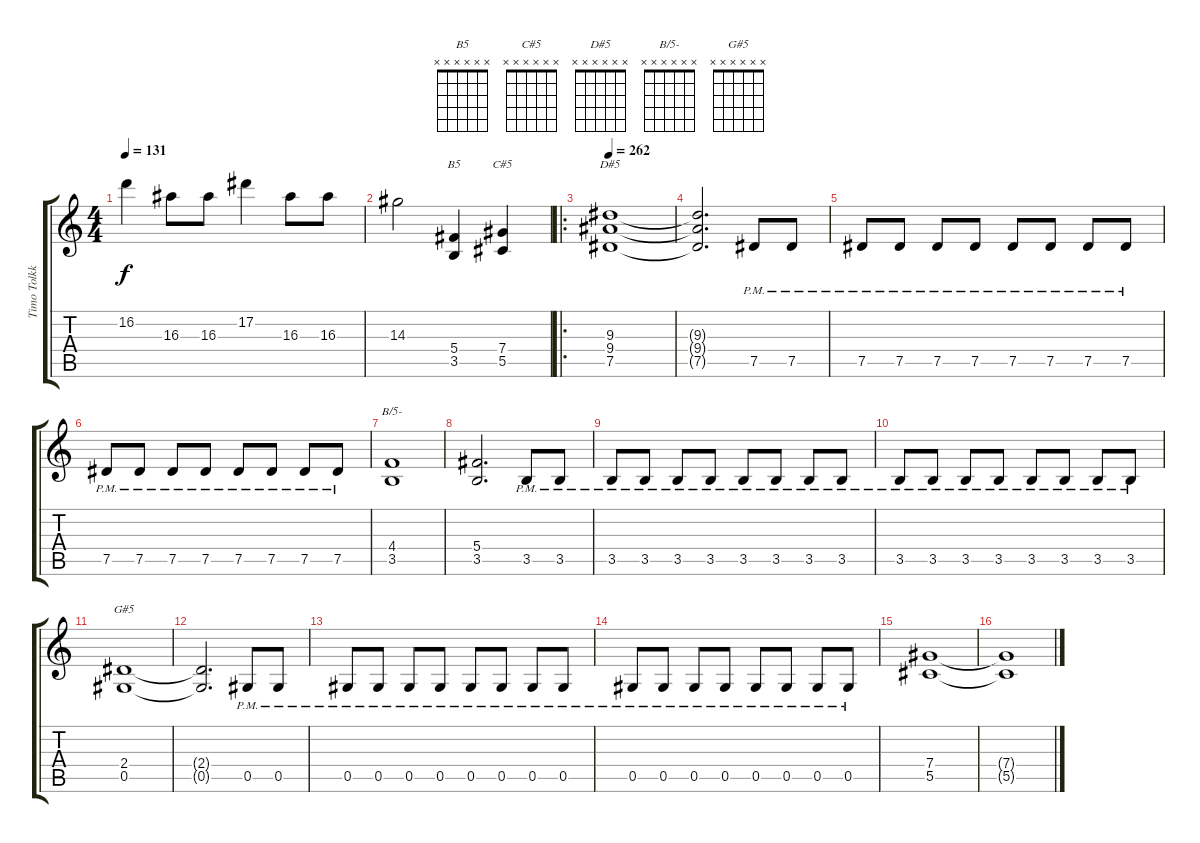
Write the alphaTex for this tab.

\track ("Timo Tolkki" "Timo Tolkk") {instrument distortionguitar}
\staff {score tabs}
\tuning (Eb4 Bb3 Gb3 Db3 Ab2 Eb2) {hide}
\chord ("B5" x x x x x x)
\chord ("C#5" x x x x x x)
\chord ("D#5" x x x x x x)
\chord ("B/5-" x x x x x x)
\chord ("G#5" x x x x x x)
\ts (4 4)
\tempo 131
\clef g2
\ks c
16.2.4{dy f} 16.3.8 16.3.8 17.2.4 16.3.8 16.3.8 |
14.3.2 (5.4 3.5).4{ch "B5"} (7.4 5.5).4{ch "C#5"} |
\ro
\tempo 262
(9.3 9.4 7.5).1{ch "D#5"} |
(9.3{t} 9.4{t} 7.5{t}).2{d} 7.5{pm}.8 7.5{pm}.8 |
7.5{pm}.8 7.5{pm}.8 7.5{pm}.8 7.5{pm}.8 7.5{pm}.8 7.5{pm}.8 7.5{pm}.8 7.5{pm}.8 |
7.5{pm}.8 7.5{pm}.8 7.5{pm}.8 7.5{pm}.8 7.5{pm}.8 7.5{pm}.8 7.5{pm}.8 7.5{pm}.8 |
(4.4 3.5).1{ch "B/5-"} |
(5.4 3.5).2{d} 3.5{pm}.8 3.5{pm}.8 |
3.5{pm}.8 3.5{pm}.8 3.5{pm}.8 3.5{pm}.8 3.5{pm}.8 3.5{pm}.8 3.5{pm}.8 3.5{pm}.8 |
3.5{pm}.8 3.5{pm}.8 3.5{pm}.8 3.5{pm}.8 3.5{pm}.8 3.5{pm}.8 3.5{pm}.8 3.5{pm}.8 |
(2.4 0.5).1{ch "G#5"} |
(2.4{t} 0.5{t}).2{d} 0.5{pm}.8 0.5{pm}.8 |
0.5{pm}.8 0.5{pm}.8 0.5{pm}.8 0.5{pm}.8 0.5{pm}.8 0.5{pm}.8 0.5{pm}.8 0.5{pm}.8 |
0.5{pm}.8 0.5{pm}.8 0.5{pm}.8 0.5{pm}.8 0.5{pm}.8 0.5{pm}.8 0.5{pm}.8 0.5{pm}.8 |
(7.4 5.5).1 |
(7.4{t} 5.5{t}).1
